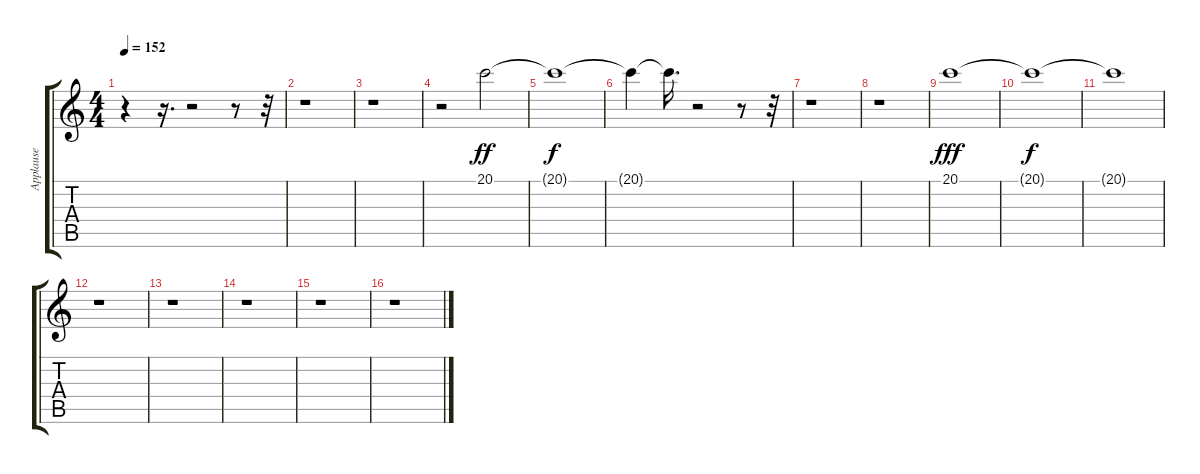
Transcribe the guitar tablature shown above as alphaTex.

\track ("Applause" "Applause") {instrument applause}
\staff {score tabs}
\tuning (E4 B3 G3 D3 A2 E2) {hide}
\ts (4 4)
\tempo 152
\clef g2
\ks c
r.4{dy f} r.16{d} r.2 r.8 r.32 |
r.1 |
r.1 |
r.2 20.1.2{dy ff} |
20.1{t}.1{dy f} |
20.1{t}.4 20.1{t}.16{d} r.2 r.8 r.32 |
r.1 |
r.1 |
20.1.1{dy fff instrument helicopter} |
20.1{t}.1{dy f} |
20.1{t}.1 |
r.1 |
r.1 |
r.1 |
r.1 |
r.1
